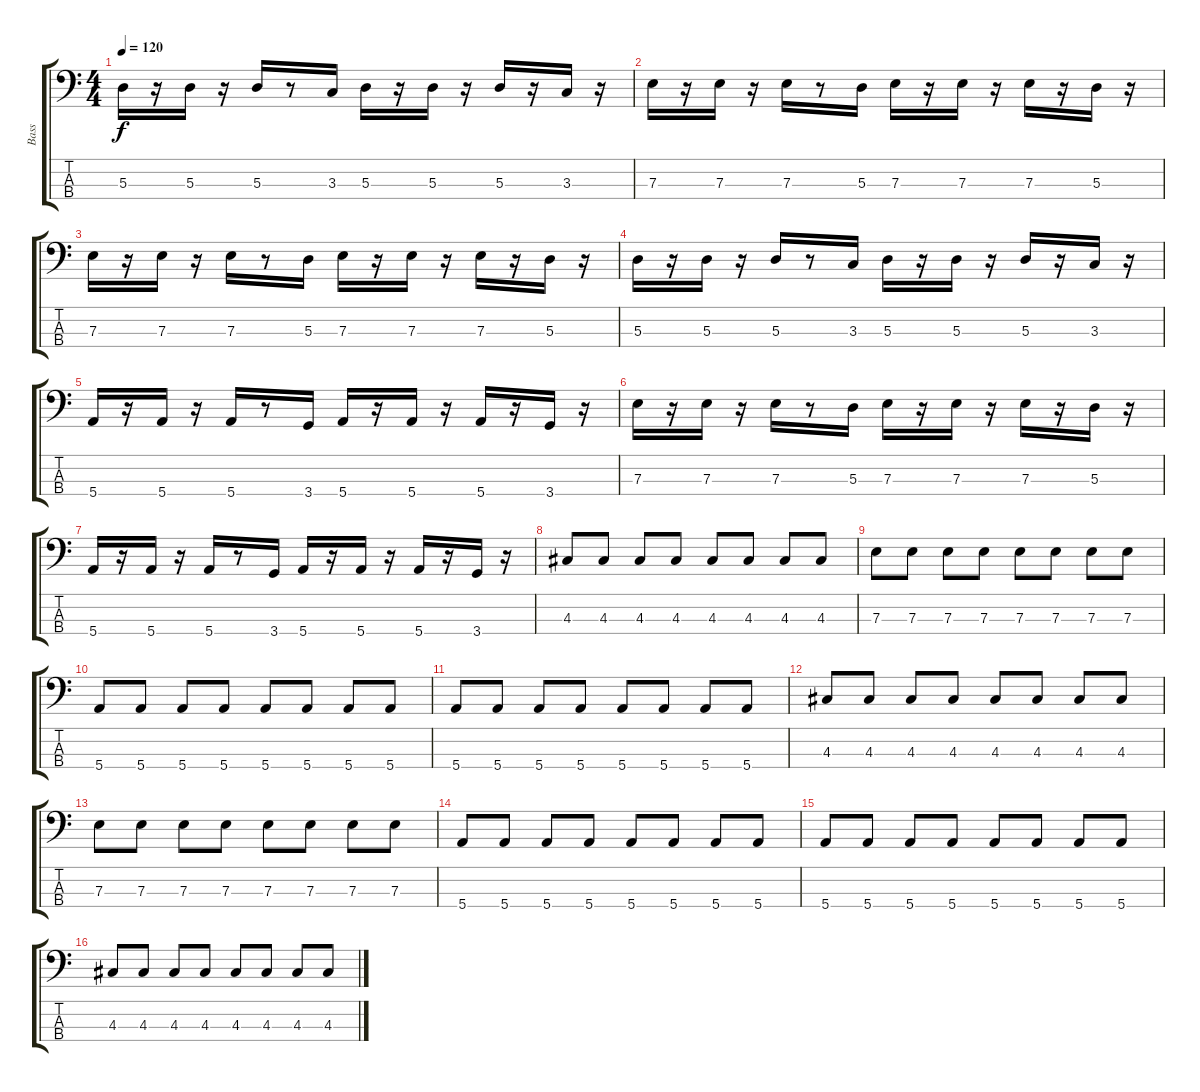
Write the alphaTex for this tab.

\track ("Bass" "Bass") {instrument electricbassfinger}
\staff {score tabs}
\tuning (G2 D2 A1 E1) {hide}
\ts (4 4)
\tempo 120
\clef f4
\ks c
5.3.16{dy f} r.16 5.3.16 r.16 5.3.16 r.8 3.3.16 5.3.16 r.16 5.3.16 r.16 5.3.16 r.16 3.3.16 r.16 |
7.3.16 r.16 7.3.16 r.16 7.3.16 r.8 5.3.16 7.3.16 r.16 7.3.16 r.16 7.3.16 r.16 5.3.16 r.16 |
7.3.16 r.16 7.3.16 r.16 7.3.16 r.8 5.3.16 7.3.16 r.16 7.3.16 r.16 7.3.16 r.16 5.3.16 r.16 |
5.3.16 r.16 5.3.16 r.16 5.3.16 r.8 3.3.16 5.3.16 r.16 5.3.16 r.16 5.3.16 r.16 3.3.16 r.16 |
5.4.16 r.16 5.4.16 r.16 5.4.16 r.8 3.4.16 5.4.16 r.16 5.4.16 r.16 5.4.16 r.16 3.4.16 r.16 |
7.3.16 r.16 7.3.16 r.16 7.3.16 r.8 5.3.16 7.3.16 r.16 7.3.16 r.16 7.3.16 r.16 5.3.16 r.16 |
5.4.16 r.16 5.4.16 r.16 5.4.16 r.8 3.4.16 5.4.16 r.16 5.4.16 r.16 5.4.16 r.16 3.4.16 r.16 |
4.3.8 4.3.8 4.3.8 4.3.8 4.3.8 4.3.8 4.3.8 4.3.8 |
7.3.8 7.3.8 7.3.8 7.3.8 7.3.8 7.3.8 7.3.8 7.3.8 |
5.4.8 5.4.8 5.4.8 5.4.8 5.4.8 5.4.8 5.4.8 5.4.8 |
5.4.8 5.4.8 5.4.8 5.4.8 5.4.8 5.4.8 5.4.8 5.4.8 |
4.3.8 4.3.8 4.3.8 4.3.8 4.3.8 4.3.8 4.3.8 4.3.8 |
7.3.8 7.3.8 7.3.8 7.3.8 7.3.8 7.3.8 7.3.8 7.3.8 |
5.4.8 5.4.8 5.4.8 5.4.8 5.4.8 5.4.8 5.4.8 5.4.8 |
5.4.8 5.4.8 5.4.8 5.4.8 5.4.8 5.4.8 5.4.8 5.4.8 |
4.3.8 4.3.8 4.3.8 4.3.8 4.3.8 4.3.8 4.3.8 4.3.8
